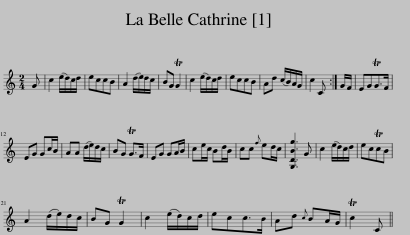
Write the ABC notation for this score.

X:1
L:1/8
M:2/4
I:linebreak $
K:C
V:1 treble
V:1
 G | c2 (e/d/)c/d/ | eccB | A2 (d/e/)d/c/ | BG TG2 | %5
 c2 (e/d/)c/d/ | eccB | Ad (c/B/)A/G/ | c2 C :| G/F/ | %10
 EGTG>F |$ EG Gc/B/ | AA (d/e/)d/c/ | BG TG>F | EG GA/B/ | %15
 ce/c/ Bd/B/ | cc{f} ed/c/ | [G,DBg]3 G | c2 (e/d/)c/d/ | ecTcB |$ %20
 A2 (d/e/)d/c/ | BG TG2 | c2 (e/d/)c/d/ | ecc>B | Ad{c} BA/G/ | %25
 Tc2 C || %26
